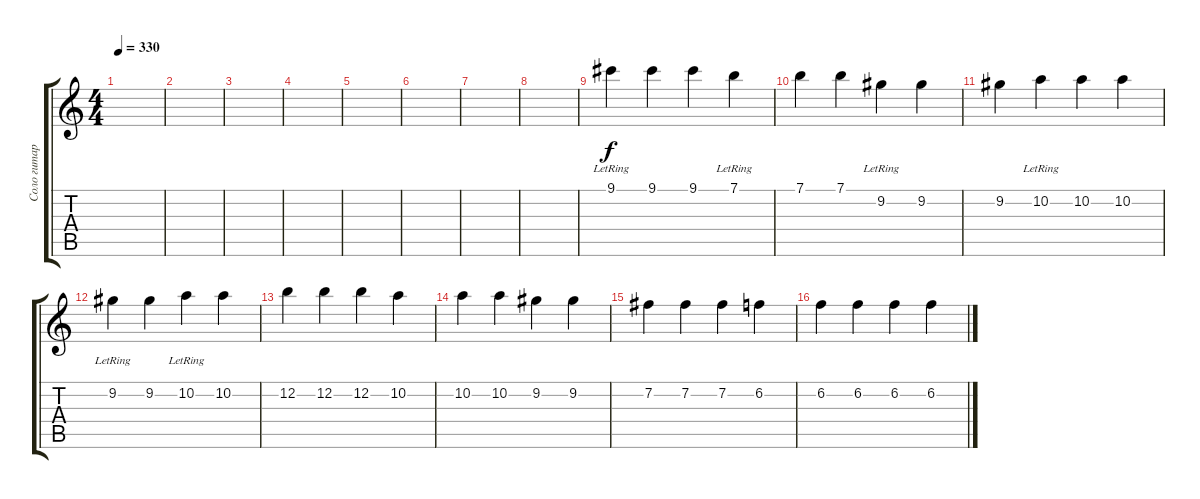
\track ("Соло гитара" "Соло гитар") {instrument distortionguitar}
\staff {score tabs}
\tuning (E4 B3 G3 D3 A2 E2) {hide}
\ts (4 4)
\tempo 330
\clef g2
\ks c
|
|
|
|
|
|
|
|
9.1{lr}.4 9.1.4 9.1.4 7.1{lr}.4 |
7.1.4 7.1.4 9.2{lr}.4 9.2.4 |
9.2.4 10.2{lr}.4 10.2.4 10.2.4 |
9.2{lr}.4 9.2.4 10.2{lr}.4 10.2.4 |
12.2.4 12.2.4 12.2.4 10.2.4 |
10.2.4 10.2.4 9.2.4 9.2.4 |
7.2.4 7.2.4 7.2.4 6.2.4 |
6.2.4 6.2.4 6.2.4 6.2.4
